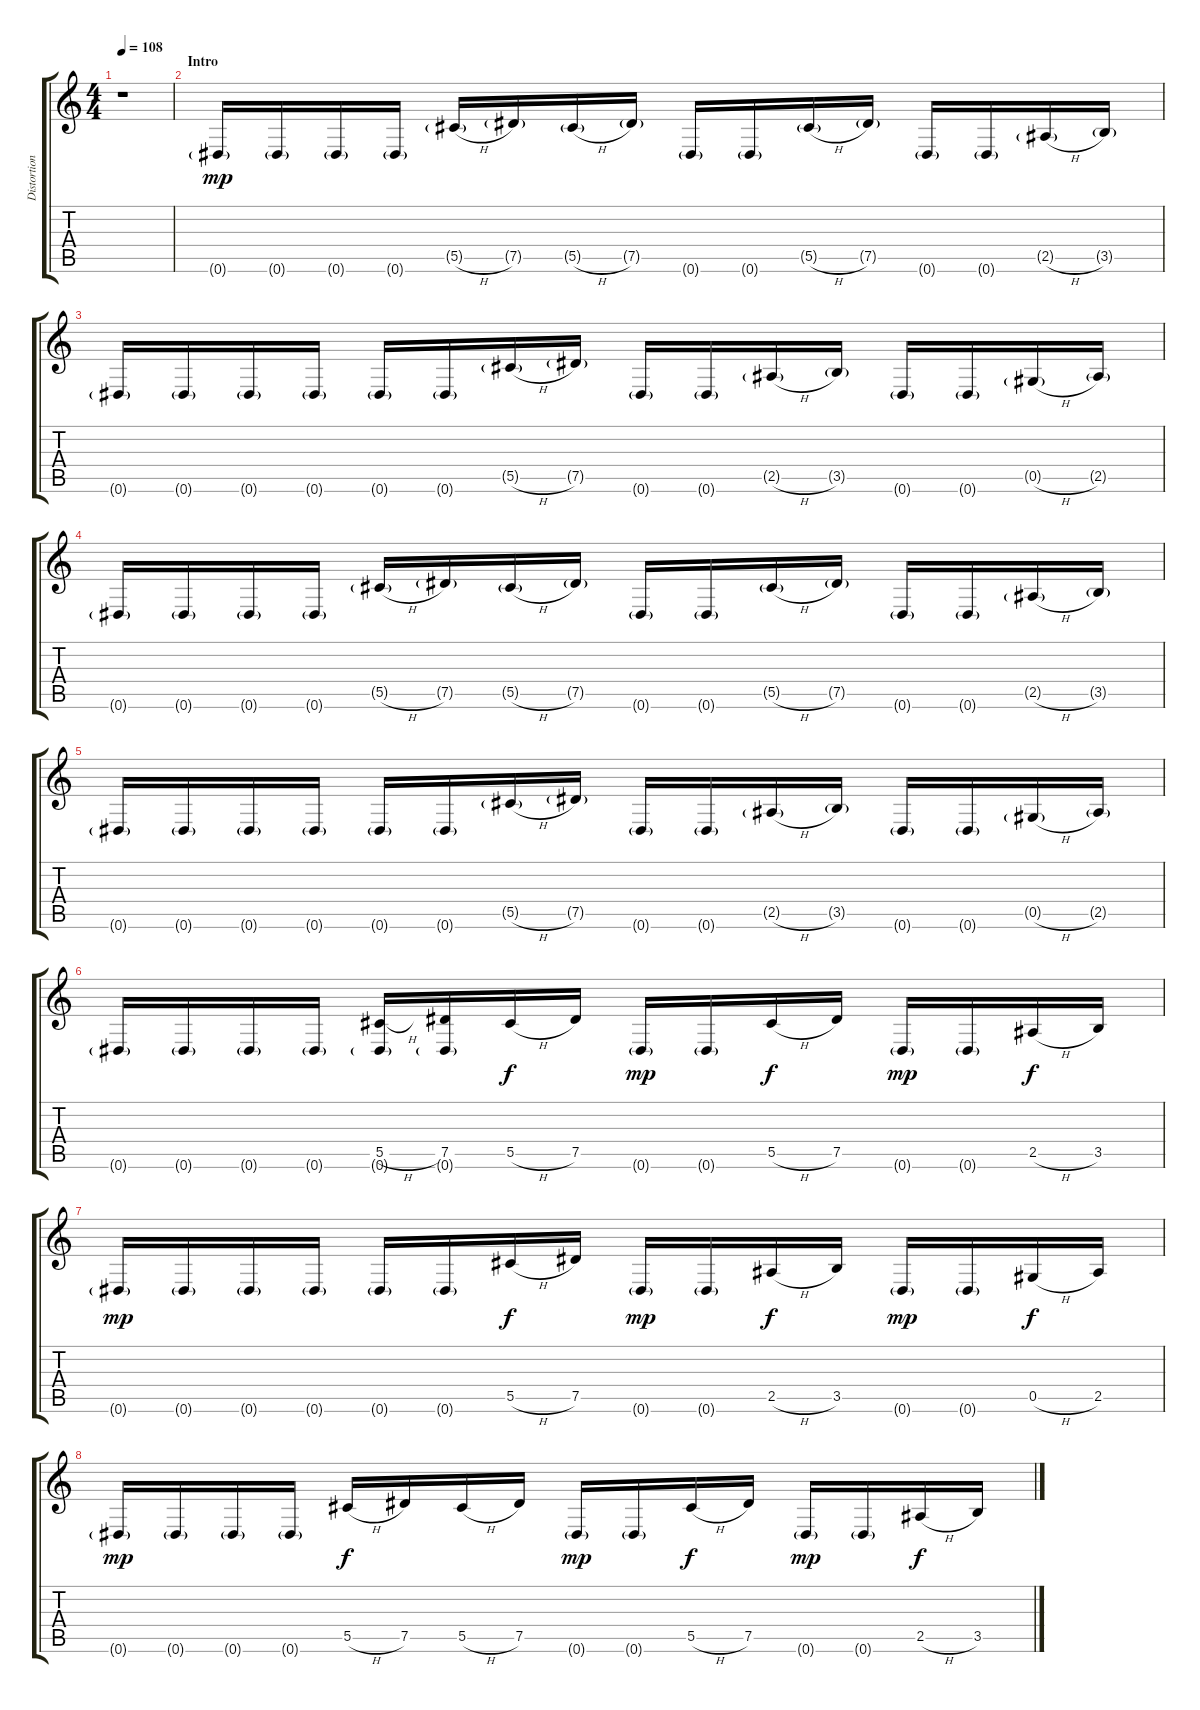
\track ("Distortion Guitar" "Distortion") {instrument distortionguitar}
\staff {score tabs}
\tuning (Eb4 Bb3 Gb3 Db3 Ab2 Eb2) {hide}
\ts (4 4)
\tempo 108
\clef g2
\ks c
r.1{dy mp instrument distortionguitar} |
\section ("" "Intro")
0.6{g}.16{volume 12} 0.6{g}.16 0.6{g}.16 0.6{g}.16 5.5{h g}.16 7.5{g}.16 5.5{h g}.16 7.5{g}.16 0.6{g}.16 0.6{g}.16 5.5{h g}.16 7.5{g}.16 0.6{g}.16 0.6{g}.16 2.5{h g}.16 3.5{g}.16 |
0.6{g}.16 0.6{g}.16 0.6{g}.16 0.6{g}.16 0.6{g}.16 0.6{g}.16 5.5{h g}.16 7.5{g}.16 0.6{g}.16 0.6{g}.16 2.5{h g}.16 3.5{g}.16 0.6{g}.16 0.6{g}.16 0.5{h g}.16 2.5{g}.16 |
0.6{g}.16 0.6{g}.16 0.6{g}.16 0.6{g}.16 5.5{h g}.16 7.5{g}.16 5.5{h g}.16 7.5{g}.16 0.6{g}.16 0.6{g}.16 5.5{h g}.16 7.5{g}.16 0.6{g}.16 0.6{g}.16 2.5{h g}.16 3.5{g}.16 |
0.6{g}.16 0.6{g}.16 0.6{g}.16 0.6{g}.16 0.6{g}.16 0.6{g}.16 5.5{h g}.16 7.5{g}.16 0.6{g}.16 0.6{g}.16 2.5{h g}.16 3.5{g}.16 0.6{g}.16 0.6{g}.16 0.5{h g}.16 2.5{g}.16 |
0.6{g}.16{volume 12} 0.6{g}.16 0.6{g}.16 0.6{g}.16 (5.5{h} 0.6{g}).16 (7.5 0.6{g}).16 5.5{h}.16{dy f} 7.5.16 0.6{g}.16{dy mp} 0.6{g}.16 5.5{h}.16{dy f} 7.5.16 0.6{g}.16{dy mp} 0.6{g}.16 2.5{h}.16{dy f} 3.5.16 |
0.6{g}.16{dy mp} 0.6{g}.16 0.6{g}.16 0.6{g}.16 0.6{g}.16 0.6{g}.16 5.5{h}.16{dy f} 7.5.16 0.6{g}.16{dy mp} 0.6{g}.16 2.5{h}.16{dy f} 3.5.16 0.6{g}.16{dy mp} 0.6{g}.16 0.5{h}.16{dy f} 2.5.16 |
0.6{g}.16{dy mp} 0.6{g}.16 0.6{g}.16 0.6{g}.16 5.5{h}.16{dy f} 7.5.16 5.5{h}.16 7.5.16 0.6{g}.16{dy mp} 0.6{g}.16 5.5{h}.16{dy f} 7.5.16 0.6{g}.16{dy mp} 0.6{g}.16 2.5{h}.16{dy f} 3.5.16
